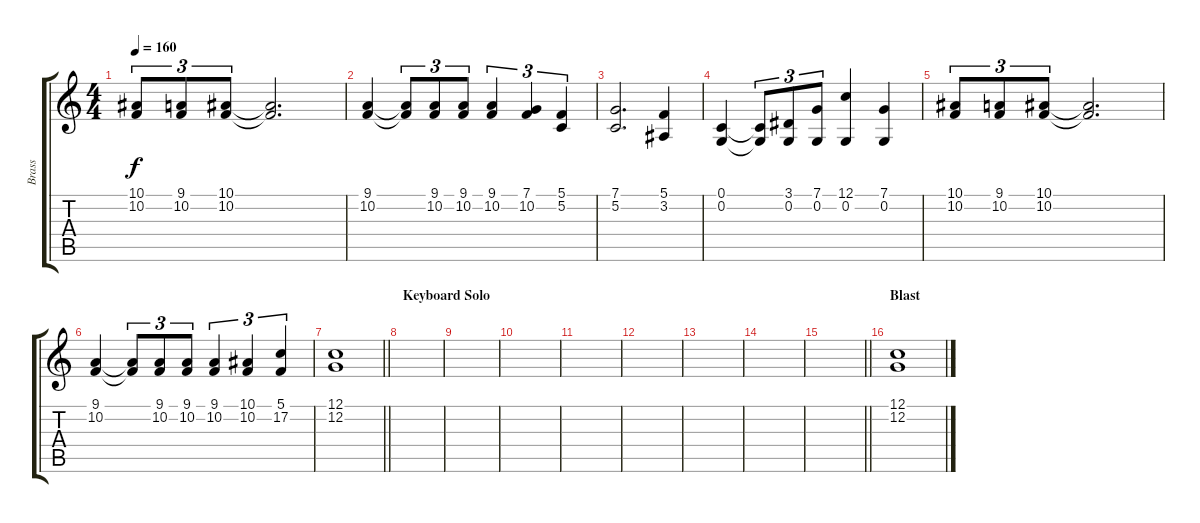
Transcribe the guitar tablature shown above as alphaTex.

\track ("Brass" "Brass") {instrument brasssection}
\staff {score tabs}
\tuning (C4 G3 Eb3 Bb2 F2 C2) {hide}
\ts (4 4)
\tempo 160
\clef g2
\ks c
(10.1 10.2).8{tu (3 2) dy f} (9.1 10.2).8{tu (3 2)} (10.1 10.2).8{tu (3 2)} (10.1{t} 10.2{t}).2{d} |
(9.1 10.2).4 (9.1{t} 10.2{t}).8{tu (3 2)} (9.1 10.2).8{tu (3 2)} (9.1 10.2).8{tu (3 2)} (9.1 10.2).4{tu (3 2)} (7.1 10.2).4{tu (3 2)} (5.1 5.2).4{tu (3 2)} |
(7.1 5.2).2{d} (5.1 3.2).4 |
(0.1 0.2).4 (0.1{t} 0.2{t}).8{tu (3 2)} (3.1 0.2).8{tu (3 2)} (7.1 0.2).8{tu (3 2)} (12.1 0.2).4 (7.1 0.2).4 |
(10.1 10.2).8{tu (3 2)} (9.1 10.2).8{tu (3 2)} (10.1 10.2).8{tu (3 2)} (10.1{t} 10.2{t}).2{d} |
(9.1 10.2).4 (9.1{t} 10.2{t}).8{tu (3 2)} (9.1 10.2).8{tu (3 2)} (9.1 10.2).8{tu (3 2)} (9.1 10.2).4{tu (3 2)} (10.1 10.2).4{tu (3 2)} (5.1 17.2).4{tu (3 2)} |
\barLineRight lightlight
(12.1 12.2).1 |
\section ("" "Keyboard Solo")
|
|
|
|
|
|
|
\barLineRight lightlight
|
\section ("" "Blast")
(12.1 12.2).1
